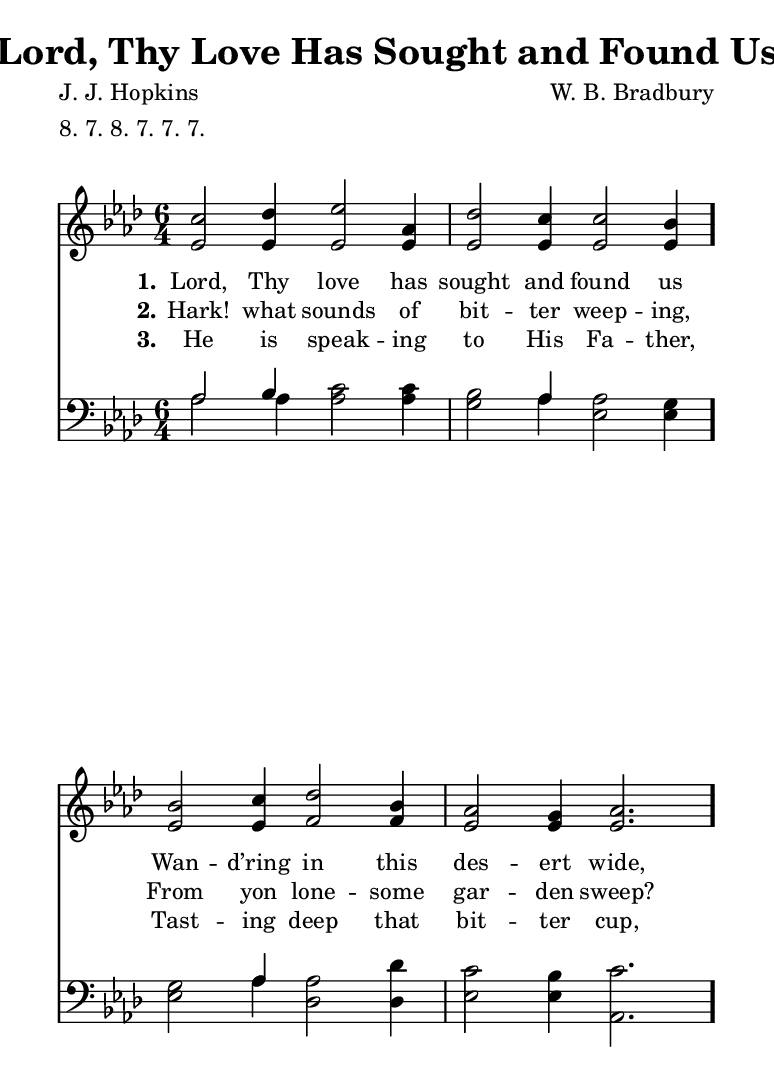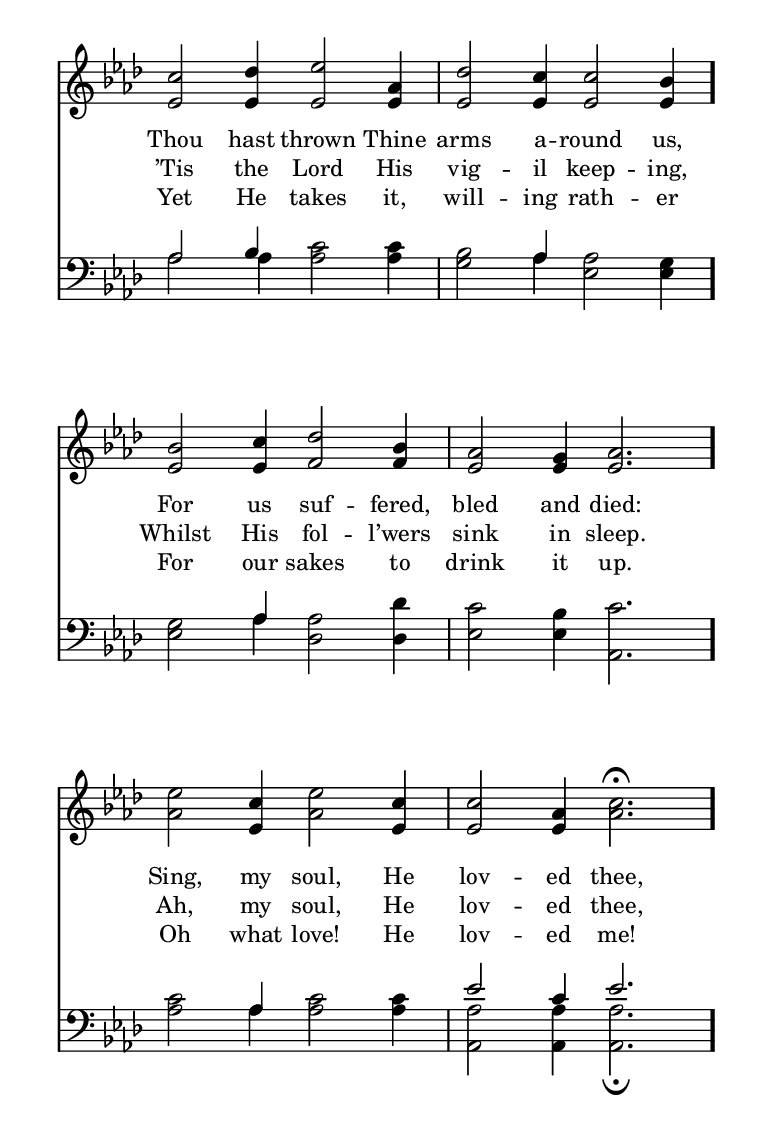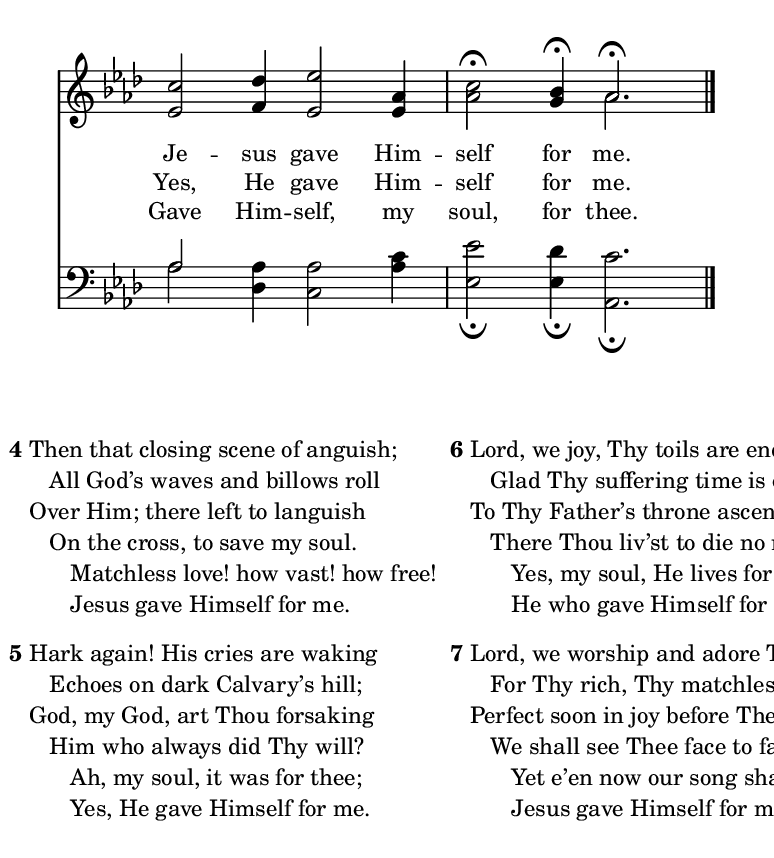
\include "common/global.ily"
\paper {
  \include "common/paper.ily"
}

\header{
  hymnnumber = "237"
  title = "Lord, Thy Love Has Sought and Found Us"
  tunename = "Even Me"
  meter = "8. 7. 8. 7. 7. 7."
  poet = "J. J. Hopkins"
  composer = "W. B. Bradbury"
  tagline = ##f
}

ta = { \tempo 4=130 }
tb = { \tempo 4=65 }

global = {
  \include "common/overrides.ily"
  \override Staff.TimeSignature.style = #'numbered
  \time 6/4
  \override Score.MetronomeMark.transparent = ##t % hide all fermata changes too
  \ta
  \key aes \major
  \autoBeamOff
}

patternA = { \ta c2 c4 }
patternB = { \ta c2 c4 c2 c4 | c2 c4 c2. }
patternC = { \ta c2 c4 c2 c4 | c2 c4 \tb c2.\fermata }
patternD = { \ta c2 c4 c2 c4 | \tb c2\fermata c4\fermata c2.\fermata }
patternE = {     c2 c4 c2 c4 | c2 c4     c2._\fermata }
patternF = {     c2 c4 c2 c4 |     c2_\fermata c4_\fermata c2._\fermata }

notesSoprano = {
\global
\relative c'' {

  \changePitch \patternA { c des ees aes, | des c c bes }
  \changePitch \patternB { bes c des bes | aes g aes }
  \changePitch \patternA { c des ees aes, | des c c bes }
  \changePitch \patternB { bes c des bes | aes g aes }

  \changePitch \patternC { ees' c ees c | c aes c }
  \changePitch \patternD { c des ees aes, | c bes aes }

  \bar "|."

}
}

notesAlto = {
\global
\relative e' {

  \changePitch \patternA { ees ees ees ees | ees ees ees ees }
  \changePitch \patternB { ees ees f f | ees ees ees }
  \changePitch \patternA { ees ees ees ees | ees ees ees ees }
  \changePitch \patternB { ees ees f f | ees ees ees }

  \changePitch \patternB { aes ees aes ees | ees ees aes }
  \changePitch \patternB { ees f ees ees | aes g aes }

}
}

notesTenor = {
\global
\relative a {

  \changePitch \patternA { aes bes c c | bes aes aes g }
  \changePitch \patternB { g aes aes des | c bes c }
  \changePitch \patternA { aes bes c c | bes aes aes g }
  \changePitch \patternB { g aes aes des | c bes c }

  \changePitch \patternB { c aes c c | ees c ees }
  \changePitch \patternB { aes, aes aes c | ees des c }

}
}

notesBass = {
\global
\relative f {

  \changePitch \patternA { aes aes aes aes | g aes ees ees }
  \changePitch \patternB { ees aes des, des | ees ees aes, }
  \changePitch \patternA { aes' aes aes aes | g aes ees ees }
  \changePitch \patternB { ees aes des, des | ees ees aes, }

  \changePitch \patternE { aes' aes aes aes | < aes aes, > < aes aes, > < aes aes, > }
  \changePitch \patternF { aes des, c aes' | ees ees aes, }

}
}

% original has "refrain" but the term "refrain" is a bit strained, especially
% when verses 4-7 are not formatted in the original with refrains

wordsA = \lyricmode {
\set stanza = "1."

Lord, Thy love has sought and found us \bar "."
Wan -- d’ring in this des -- ert wide, \bar "."
Thou hast thrown Thine arms a -- round us, \bar "."
For us suf -- fered, bled and died: \bar "."
Sing, my soul, He lov -- ed thee, \bar "."
Je -- sus gave Him -- self for me. \bar "."

}

wordsB = \lyricmode {
\set stanza = "2."

Hark! what sounds of bit -- ter weep -- ing,
From yon lone -- some gar -- den sweep?
’Tis the Lord His vig -- il keep -- ing,
Whilst His fol -- l’wers sink in sleep.
Ah, my soul, He lov -- ed thee,
Yes, He gave Him -- self for me.

}

wordsC = \lyricmode {
\set stanza = "3."

He is speak -- ing to His Fa -- ther,
Tast -- ing deep that bit -- ter cup,
Yet He takes it, will  -- ing rath -- er
For our sakes to drink it up.
Oh what love! He lov -- ed me!
Gave Him -- self, my soul, for thee.

}

wordsD = \markuplist {

\line { Then that closing scene of anguish; }
\line { { \hspace #2 } All God’s waves and billows roll }
\line { Over Him; there left to languish }
\line { { \hspace #2 } On the cross, to save my soul. }
\line { { \hspace #4 } Matchless love! how vast! how free! }
\line { { \hspace #4 } Jesus gave Himself for me. }

}

wordsE = \markuplist {

\line { Hark again! His cries are waking }
\line { { \hspace #2 } Echoes on dark Calvary’s hill; }
\line { God, my God, art Thou forsaking }
\line { { \hspace #2 } Him who always did Thy will? }
\line { { \hspace #4 } Ah, my soul, it was for thee; }
\line { { \hspace #4 } Yes, He gave Himself for me. }

}

wordsF = \markuplist {

\line { Lord, we joy, Thy toils are ended, }
\line { { \hspace #2 } Glad Thy suffering time is o’er; }
\line { To Thy Father’s throne ascended, }
\line { { \hspace #2 } There Thou liv’st to die no more. }
\line { { \hspace #4 } Yes, my soul, He lives for thee, }
\line { { \hspace #4 } He who gave Himself for me. }

}

wordsG = \markuplist {

\line { Lord, we worship and adore Thee }
\line { { \hspace #2 } For Thy rich, Thy matchless grace, }
\line { Perfect soon in joy before Thee, }
\line { { \hspace #2 } We shall see Thee face to face. }
\line { { \hspace #4 } Yet e’en now our song shall be, }
\line { { \hspace #4 } Jesus gave Himself for me. }

}

\score {
  \context ChoirStaff <<
    \context Staff = upper <<
      \set Staff.autoBeaming = ##f
      \set ChoirStaff.systemStartDelimiter = #'SystemStartBar
      \set ChoirStaff.printPartCombineTexts = ##f
      \partcombine #'(2 . 9) \notesSoprano \notesAlto
      \context NullVoice = sopranos { \voiceOne << \notesSoprano >> }
      \context Lyrics = one   \lyricsto sopranos \wordsA
      \context Lyrics = two   \lyricsto sopranos \wordsB
      \context Lyrics = three \lyricsto sopranos \wordsC
    >>
    \context Staff = men <<
      \set Staff.autoBeaming = ##f
      \clef bass
      \set ChoirStaff.printPartCombineTexts = ##f
      \partcombine #'(2 . 9) \notesTenor \notesBass
    >>
  >>
  \layout {
    \include "common/layout.ily"
  }
  \midi{
    \include "common/midi.ily"
  }
}

\noPageBreak

\markup { \fill-line {
  \hspace #0.1
  \column {
  \line{ \bold 4 \column { \wordsD } } \combine \null \vspace #0.4
  \line{ \bold 5 \column { \wordsE } }
  }
  \hspace #0.1
  \column {
  \line{ \bold 6 \column { \wordsF } } \combine \null \vspace #0.4
  \line{ \bold 7 \column { \wordsG } }
  }
  \hspace #0.1
} }

\version "2.19.49"  % necessary for upgrading to future LilyPond versions.

% vi:set et ts=2 sw=2 ai nocindent syntax=lilypond:
